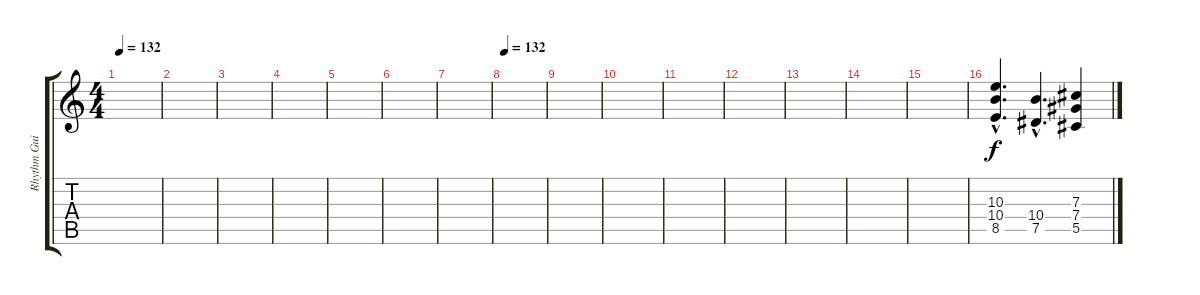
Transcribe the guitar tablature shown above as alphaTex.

\track ("Rhythm Guitar" "Rhythm Gui") {instrument distortionguitar}
\staff {score tabs}
\tuning (Eb4 Bb3 Gb3 Db3 Ab2 Eb2) {hide}
\ts (4 4)
\tempo 132
\clef g2
\ks c
|
|
|
|
|
|
|
\tempo 132
|
|
|
|
|
|
|
|
(10.3{hac} 10.4{hac} 8.5{hac}).4{d} (10.4{hac} 7.5{hac}).4{d} (7.3 7.4 5.5).4
